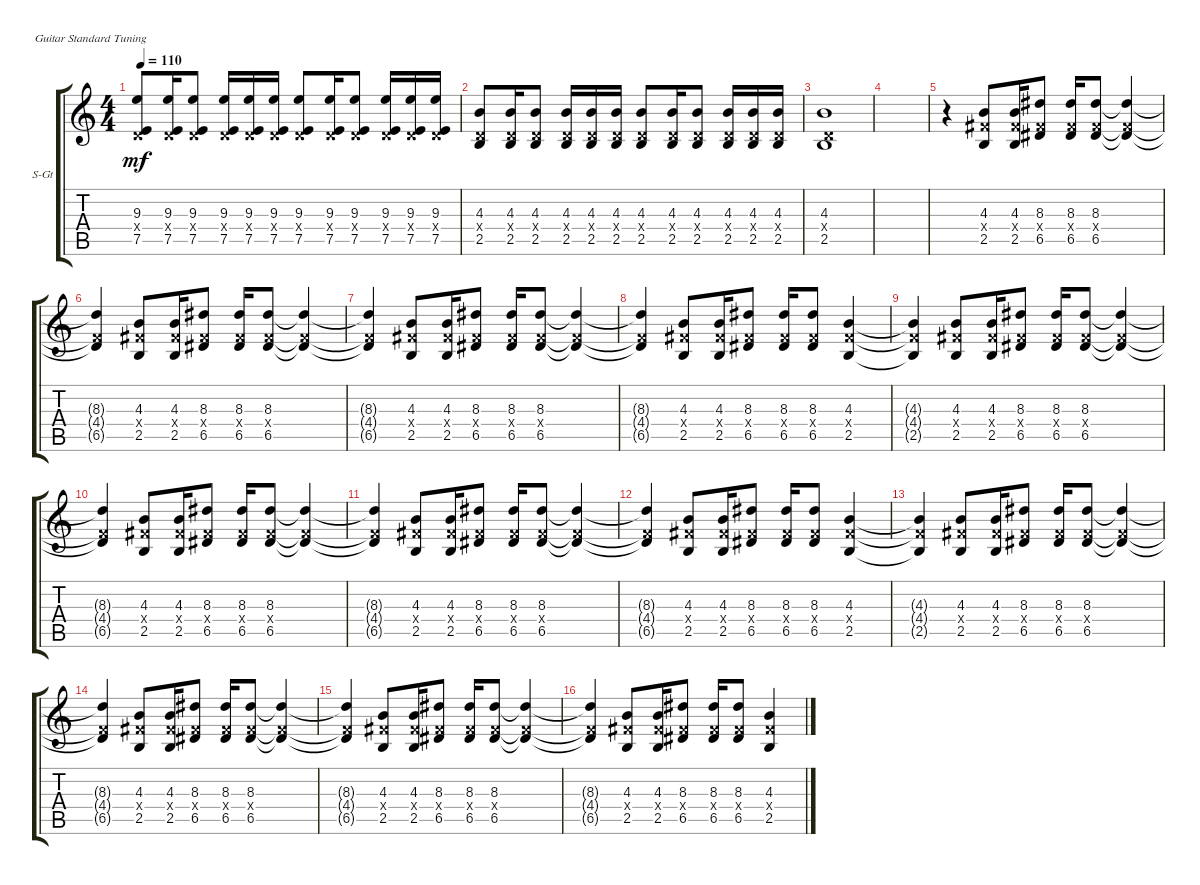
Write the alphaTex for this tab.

\defaultSystemsLayout 4
\bracketExtendMode groupsimilarinstruments
\firstSystemTrackNameOrientation horizontal
\otherSystemsTrackNameOrientation horizontal
\track ("Steel Guitar" "S-Gt") {instrument acousticguitarsteel}
\staff {score tabs}
\tuning (E4 B3 G3 D3 A2 E2)
\ts (4 4)
\tempo 110
\clef g2
\ks c
(7.5 0.4{x} 9.3).8{dy mf} (7.5 0.4{x} 9.3).16 (7.5 0.4{x} 9.3).8 (7.5 0.4{x} 9.3).16 (7.5 0.4{x} 9.3).16 (7.5 0.4{x} 9.3).16 (7.5 0.4{x} 9.3).8 (7.5 0.4{x} 9.3).16 (7.5 0.4{x} 9.3).8 (7.5 0.4{x} 9.3).16 (7.5 0.4{x} 9.3).16 (7.5 0.4{x} 9.3).16 |
(2.5 0.4{x} 4.3).8 (2.5 0.4{x} 4.3).16 (2.5 0.4{x} 4.3).8 (2.5 0.4{x} 4.3).16 (2.5 0.4{x} 4.3).16 (2.5 0.4{x} 4.3).16 (2.5 0.4{x} 4.3).8 (2.5 0.4{x} 4.3).16 (2.5 0.4{x} 4.3).8 (2.5 0.4{x} 4.3).16 (2.5 0.4{x} 4.3).16 (2.5 0.4{x} 4.3).16 |
(2.5 0.4{x} 4.3).1 |
|
r.4 (2.5 4.4{x} 4.3).8 (2.5 4.4{x} 4.3).16 (6.5 4.4{x} 8.3).8 (6.5 4.4{x} 8.3).16 (6.5 4.4{x} 8.3).8 (6.5{t} 4.4{x t} 8.3{t}).4 |
(6.5{t} 4.4{x t} 8.3{t}).4 (2.5 4.4{x} 4.3).8 (2.5 4.4{x} 4.3).16 (6.5 4.4{x} 8.3).8 (6.5 4.4{x} 8.3).16 (6.5 4.4{x} 8.3).8 (6.5{t} 4.4{x t} 8.3{t}).4 |
(6.5{t} 4.4{x t} 8.3{t}).4 (2.5 4.4{x} 4.3).8 (2.5 4.4{x} 4.3).16 (6.5 4.4{x} 8.3).8 (6.5 4.4{x} 8.3).16 (6.5 4.4{x} 8.3).8 (6.5{t} 4.4{x t} 8.3{t}).4 |
(6.5{t} 4.4{x t} 8.3{t}).4 (2.5 4.4{x} 4.3).8 (2.5 4.4{x} 4.3).16 (6.5 4.4{x} 8.3).8 (6.5 4.4{x} 8.3).16 (6.5 4.4{x} 8.3).8 (2.5 4.4{x} 4.3).4 |
(2.5{t} 4.4{x t} 4.3{t}).4 (2.5 4.4{x} 4.3).8 (2.5 4.4{x} 4.3).16 (6.5 4.4{x} 8.3).8 (6.5 4.4{x} 8.3).16 (6.5 4.4{x} 8.3).8 (6.5{t} 4.4{x t} 8.3{t}).4 |
(6.5{t} 4.4{x t} 8.3{t}).4 (2.5 4.4{x} 4.3).8 (2.5 4.4{x} 4.3).16 (6.5 4.4{x} 8.3).8 (6.5 4.4{x} 8.3).16 (6.5 4.4{x} 8.3).8 (6.5{t} 4.4{x t} 8.3{t}).4 |
(6.5{t} 4.4{x t} 8.3{t}).4 (2.5 4.4{x} 4.3).8 (2.5 4.4{x} 4.3).16 (6.5 4.4{x} 8.3).8 (6.5 4.4{x} 8.3).16 (6.5 4.4{x} 8.3).8 (6.5{t} 4.4{x t} 8.3{t}).4 |
(6.5{t} 4.4{x t} 8.3{t}).4 (2.5 4.4{x} 4.3).8 (2.5 4.4{x} 4.3).16 (6.5 4.4{x} 8.3).8 (6.5 4.4{x} 8.3).16 (6.5 4.4{x} 8.3).8 (2.5 4.4{x} 4.3).4 |
(2.5{t} 4.4{x t} 4.3{t}).4 (2.5 4.4{x} 4.3).8 (2.5 4.4{x} 4.3).16 (6.5 4.4{x} 8.3).8 (6.5 4.4{x} 8.3).16 (6.5 4.4{x} 8.3).8 (6.5{t} 4.4{x t} 8.3{t}).4 |
(6.5{t} 4.4{x t} 8.3{t}).4 (2.5 4.4{x} 4.3).8 (2.5 4.4{x} 4.3).16 (6.5 4.4{x} 8.3).8 (6.5 4.4{x} 8.3).16 (6.5 4.4{x} 8.3).8 (6.5{t} 4.4{x t} 8.3{t}).4 |
(6.5{t} 4.4{x t} 8.3{t}).4 (2.5 4.4{x} 4.3).8 (2.5 4.4{x} 4.3).16 (6.5 4.4{x} 8.3).8 (6.5 4.4{x} 8.3).16 (6.5 4.4{x} 8.3).8 (6.5{t} 4.4{x t} 8.3{t}).4 |
(6.5{t} 4.4{x t} 8.3{t}).4 (2.5 4.4{x} 4.3).8 (2.5 4.4{x} 4.3).16 (6.5 4.4{x} 8.3).8 (6.5 4.4{x} 8.3).16 (6.5 4.4{x} 8.3).8 (2.5 4.4{x} 4.3).4
